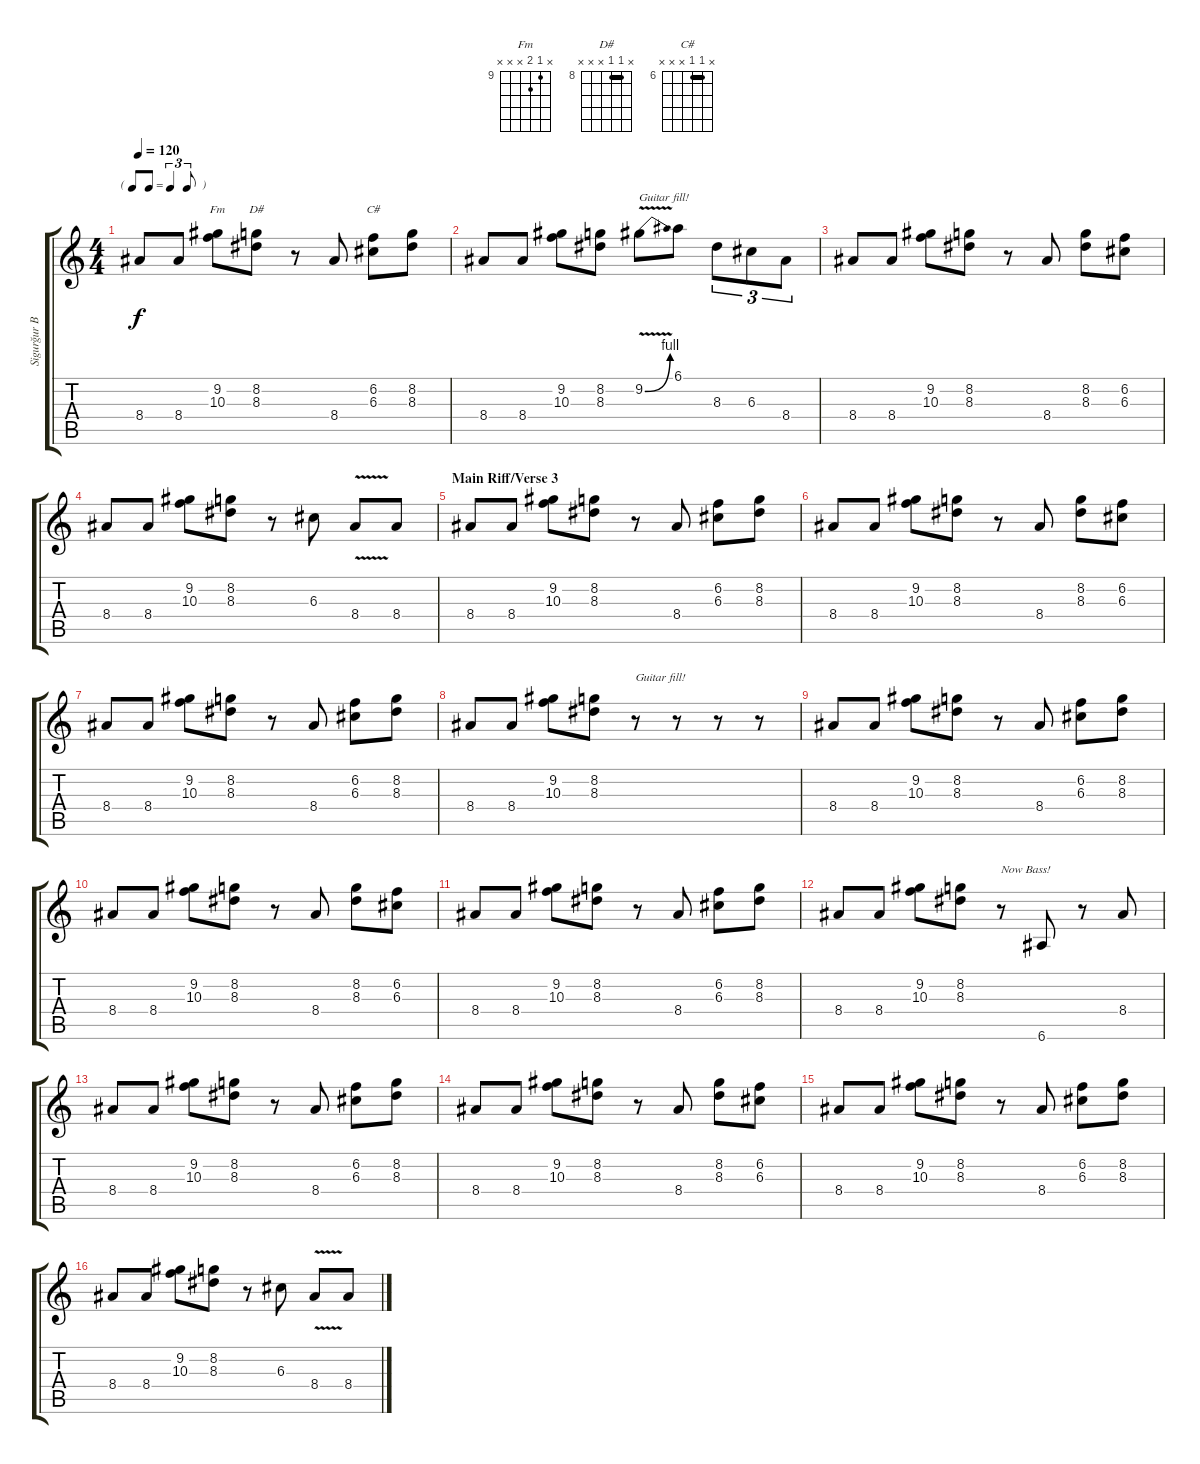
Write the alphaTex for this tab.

\track ("Sigurğur Bachmann, Rhythm Guitar" "Sigurğur B") {instrument acousticguitarsteel}
\staff {score tabs}
\tuning (E4 B3 G3 D3 A2 E2) {hide}
\chord ("Fm" x 9 10 x x x) {firstfret 9}
\chord ("D#" x 8 8 x x x) {firstfret 8 barre 8}
\chord ("C#" x 6 6 x x x) {firstfret 6 barre 6}
\ts (4 4)
\tf triplet8th
\tempo 120
\clef g2
\ks c
8.4.8{dy f} 8.4.8 (9.2 10.3).8{ch "Fm"} (8.2 8.3).8{ch "D#"} r.8 8.4.8 (6.2 6.3).8{ch "C#"} (8.2 8.3).8 |
8.4.8 8.4.8 (9.2 10.3).8 (8.2 8.3).8 9.2{be (bend 0 0 60 4) v}.8{txt "Guitar fill!" volume 16} 6.1.8 8.3.8{tu (3 2)} 6.3.8{tu (3 2)} 8.4.8{tu (3 2)} |
8.4.8 8.4.8 (9.2 10.3).8 (8.2 8.3).8 r.8 8.4.8 (8.2 8.3).8 (6.2 6.3).8 |
8.4.8 8.4.8 (9.2 10.3).8 (8.2 8.3).8 r.8 6.3.8 8.4{v}.8 8.4.8 |
\section ("" "Main Riff/Verse 3")
8.4.8 8.4.8 (9.2 10.3).8 (8.2 8.3).8 r.8 8.4.8 (6.2 6.3).8 (8.2 8.3).8 |
8.4.8 8.4.8 (9.2 10.3).8 (8.2 8.3).8 r.8 8.4.8 (8.2 8.3).8 (6.2 6.3).8 |
8.4.8 8.4.8 (9.2 10.3).8 (8.2 8.3).8 r.8 8.4.8 (6.2 6.3).8 (8.2 8.3).8 |
8.4.8 8.4.8 (9.2 10.3).8 (8.2 8.3).8 r.8{txt "Guitar fill!" volume 16} r.8 r.8 r.8 |
8.4.8{volume 13} 8.4.8 (9.2 10.3).8 (8.2 8.3).8 r.8 8.4.8 (6.2 6.3).8 (8.2 8.3).8 |
8.4.8 8.4.8 (9.2 10.3).8 (8.2 8.3).8 r.8 8.4.8 (8.2 8.3).8 (6.2 6.3).8 |
8.4.8 8.4.8 (9.2 10.3).8 (8.2 8.3).8 r.8 8.4.8 (6.2 6.3).8 (8.2 8.3).8 |
8.4.8 8.4.8 (9.2 10.3).8 (8.2 8.3).8 r.8{txt "Now Bass!"} 6.6.8 r.8 8.4.8 |
8.4.8 8.4.8 (9.2 10.3).8 (8.2 8.3).8 r.8 8.4.8 (6.2 6.3).8 (8.2 8.3).8 |
8.4.8 8.4.8 (9.2 10.3).8 (8.2 8.3).8 r.8 8.4.8 (8.2 8.3).8 (6.2 6.3).8 |
8.4.8 8.4.8 (9.2 10.3).8 (8.2 8.3).8 r.8 8.4.8 (6.2 6.3).8 (8.2 8.3).8 |
8.4.8 8.4.8 (9.2 10.3).8 (8.2 8.3).8 r.8 6.3.8 8.4{v}.8 8.4.8
